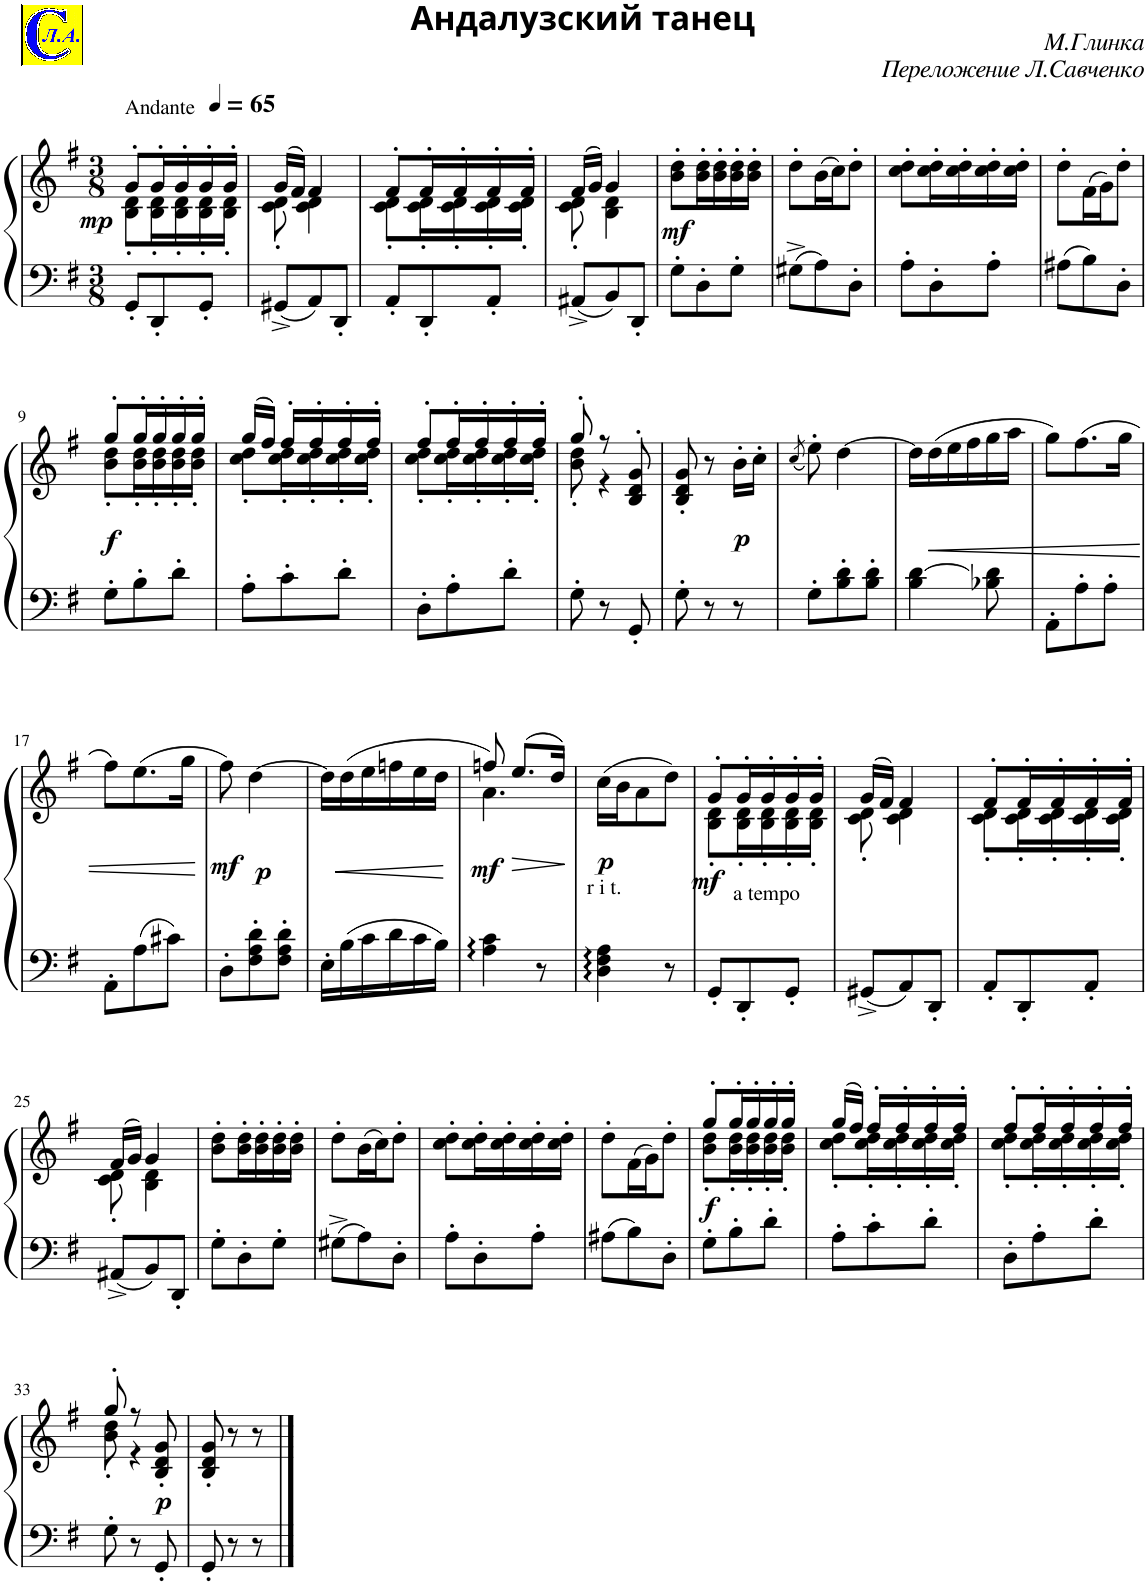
**kern	**kern	**dynam
*part1	*part1	*part1
*staff2	*staff1	*staff1/2
*I"Piano	*	*
*I'Pno.	*	*
*clefF4	*clefG2	*
*k[f#]	*k[f#]	*
*M3/8	*M3/8	*
*MM65	*MM65	*
=1	=1	=1
*	*^	*
!	!LO:TX:a:t=Andante	!	!
!	!	!	!LO:DY:b
8GG'/L	8g'/L	8B\' 8d\'L	mp
8DD'/	16g'/L	16B\' 16d\'L	.
.	16g'/	16B\' 16d\'	.
8GG'/J	16g'/	16B\' 16d\'	.
.	16g'/JJ	16B\' 16d\'JJ	.
=2	=2	=2	=2
8GG#X^/L	(16g/LL	8c\' 8d\'	.
.	16f#/JJ)	.	.
8AA/	4f#/	4c\ 4d\	.
8DD'/J	.	.	.
=3	=3	=3	=3
8AA'/L	8f#'/L	8c\' 8d\'L	.
8DD'/	16f#'/L	16c\' 16d\'L	.
.	16f#'/	16c\' 16d\'	.
8AA'/J	16f#'/	16c\' 16d\'	.
.	16f#'/JJ	16c\' 16d\'JJ	.
=4	=4	=4	=4
8AA#X^/L	(16f#/LL	8c\' 8d\'	.
.	16g/JJ)	.	.
8BB/	4g/	4B\ 4d\	.
8DD'/J	.	.	.
*	*v	*v	*
=5	=5	=5
!	!	!LO:DY:b
8G'\L	8b\' 8dd\'L	mf
8D'\	16b\' 16dd\'L	.
.	16b\' 16dd\'	.
8G'\J	16b\' 16dd\'	.
.	16b\' 16dd\'JJ	.
=6	=6	=6
8G#X^\L	8dd'\L	.
8A\	(16b\L	.
.	16cc\J)	.
8D'\J	8dd'\J	.
=7	=7	=7
8A'\L	8cc\' 8dd\'L	.
8D'\	16cc\' 16dd\'L	.
.	16cc\' 16dd\'	.
8A'\J	16cc\' 16dd\'	.
.	16cc\' 16dd\'JJ	.
=8	=8	=8
8A#X\L	8dd'\L	.
8B\	(16f#\L	.
.	16g\J)	.
8D'\J	8dd'\J	.
!!LO:LB:g=z
=9	=9	=9
*	*^	*
!	!	!	!LO:DY:b
8G'\L	8gg'/L	8b\' 8dd\'L	f
8B'\	16gg'/L	16b\' 16dd\'L	.
.	16gg'/	16b\' 16dd\'	.
8d'\J	16gg'/	16b\' 16dd\'	.
.	16gg'/JJ	16b\' 16dd\'JJ	.
=10	=10	=10	=10
8A'\L	(16gg/LL	8cc\' 8dd\'L	.
.	16ff#/JJ)	.	.
8c'\	16ff#'/LL	16cc\' 16dd\'L	.
.	16ff#'/	16cc\' 16dd\'	.
8d'\J	16ff#'/	16cc\' 16dd\'	.
.	16ff#'/JJ	16cc\' 16dd\'JJ	.
=11	=11	=11	=11
8D'\L	8ff#'/L	8cc\' 8dd\'L	.
8A'\	16ff#'/L	16cc\' 16dd\'L	.
.	16ff#'/	16cc\' 16dd\'	.
8d'\J	16ff#'/	16cc\' 16dd\'	.
.	16ff#'/JJ	16cc\' 16dd\'JJ	.
=12	=12	=12	=12
8G'\	8gg'/	8b\' 8dd\'	.
8r	8r	4r	.
8GG'/	8B/' 8d/' 8g/'	.	.
*	*v	*v	*
=13	=13	=13
8G'\	8B/' 8d/' 8g/'	.
8r	8r	.
!	!	!LO:DY:b
8r	16b'\LL	p
.	16cc'\JJ	.
=14	=14	=14
.	(8qcc/	.
8G'\L	8ee'\)	.
8B\' 8d\'	[4dd\	.
8B\' 8d\'J	.	.
=15	=15	=15
4B\ [4d\	16dd\LL]	.
!	!	!LO:HP:b
.	(16dd\	<
.	16ee\	.
.	16ff#\	.
8B-X\ 8d\]	16gg\	.
.	16aa\JJ	.
=16	=16	=16
8AA'\L	8gg\L)	.
8A'\	(8.ff#\	.
8A'\J	.	.
.	16gg\Jk	.
!!LO:LB:g=z
=17	=17	=17
8AA'\L	8ff#\L)	.
8A\	(8.ee\	.
8c#X\J	.	.
.	16gg\Jk	.
.	.	[
=18	=18	=18
!	!	!LO:DY:b
8D'\L	8ff#\)	mf
!	!	!LO:DY:b
8F#\' 8A\' 8d\'	[4dd\	p
8F#\' 8A\' 8d\'J	.	.
=19	=19	=19
16E'\LL	16dd\LL]	.
!	!	!LO:HP:b
16B\	(16dd\	<
16c\	16ee\	.
16d\	16ffn\	.
16c\	16ee\	.
16B\JJ	16dd\JJ	.
.	.	[
=20	=20	=20
*	*^	*
!	!	!	!LO:DY:b
4A\:: 4c\::	8ffn/)	4.a\	mf
!	!	!	!LO:HP:b
.	(8.ee/L	.	>
8r	.	.	.
.	16dd/Jk)	.	.
*	*v	*v	*
.	.	]
=21	=21	=21
!LO:TX:a:t=r i t.	!	!
!	!	!LO:DY:b
4D\:: 4F#\:: 4A\::	(16cc\LL	p
.	16b\J	.
.	8a\	.
8r	8dd\J)	.
=22	=22	=22
*	*^	*
!	!LO:TX:b:t=a tempo	!	!
!	!	!	!LO:DY:a=2
8GG'/L	8g'/L	8B\' 8d\'L	mf
8DD'/	16g'/L	16B\' 16d\'L	.
.	16g'/	16B\' 16d\'	.
8GG'/J	16g'/	16B\' 16d\'	.
.	16g'/JJ	16B\' 16d\'JJ	.
=23	=23	=23	=23
8GG#X^/L	(16g/LL	8c\' 8d\'	.
.	16f#/JJ)	.	.
8AA/	4f#/	4c\ 4d\	.
8DD'/J	.	.	.
=24	=24	=24	=24
8AA'/L	8f#'/L	8c\' 8d\'L	.
8DD'/	16f#'/L	16c\' 16d\'L	.
.	16f#'/	16c\' 16d\'	.
8AA'/J	16f#'/	16c\' 16d\'	.
.	16f#'/JJ	16c\' 16d\'JJ	.
!!LO:LB:g=z	!!
=25	=25	=25	=25
8AA#X^/L	(16f#/LL	8c\' 8d\'	.
.	16g/JJ)	.	.
8BB/	4g/	4B\ 4d\	.
8DD'/J	.	.	.
*	*v	*v	*
=26	=26	=26
8G'\L	8b\' 8dd\'L	.
8D'\	16b\' 16dd\'L	.
.	16b\' 16dd\'	.
8G'\J	16b\' 16dd\'	.
.	16b\' 16dd\'JJ	.
=27	=27	=27
8G#X^\L	8dd'\L	.
8A\	(16b\L	.
.	16cc\J)	.
8D'\J	8dd'\J	.
=28	=28	=28
8A'\L	8cc\' 8dd\'L	.
8D'\	16cc\' 16dd\'L	.
.	16cc\' 16dd\'	.
8A'\J	16cc\' 16dd\'	.
.	16cc\' 16dd\'JJ	.
=29	=29	=29
8A#X\L	8dd'\L	.
8B\	(16f#\L	.
.	16g\J)	.
8D'\J	8dd'\J	.
=30	=30	=30
*	*^	*
!	!	!	!LO:DY:b
8G'\L	8gg'/L	8b\' 8dd\'L	f
8B'\	16gg'/L	16b\' 16dd\'L	.
.	16gg'/	16b\' 16dd\'	.
8d'\J	16gg'/	16b\' 16dd\'	.
.	16gg'/JJ	16b\' 16dd\'JJ	.
=31	=31	=31	=31
8A'\L	(16gg/LL	8cc\' 8dd\'L	.
.	16ff#/JJ)	.	.
8c'\	16ff#'/LL	16cc\' 16dd\'L	.
.	16ff#'/	16cc\' 16dd\'	.
8d'\J	16ff#'/	16cc\' 16dd\'	.
.	16ff#'/JJ	16cc\' 16dd\'JJ	.
=32	=32	=32	=32
8D'\L	8ff#'/L	8cc\' 8dd\'L	.
8A'\	16ff#'/L	16cc\' 16dd\'L	.
.	16ff#'/	16cc\' 16dd\'	.
8d'\J	16ff#'/	16cc\' 16dd\'	.
.	16ff#'/JJ	16cc\' 16dd\'JJ	.
!!LO:LB:g=z	!!
=33	=33	=33	=33
8G'\	8gg'/	8b\' 8dd\'	.
8r	8r	4r	.
!	!	!	!LO:DY:b
8GG'/	8B/'< 8d/'< 8g/'<	.	p
*	*v	*v	*
=34	=34	=34
8GG'/	8B/'< 8d/'< 8g/'<	.
8r	8r	.
8r	8r	.
==	==	==
*-	*-	*-
